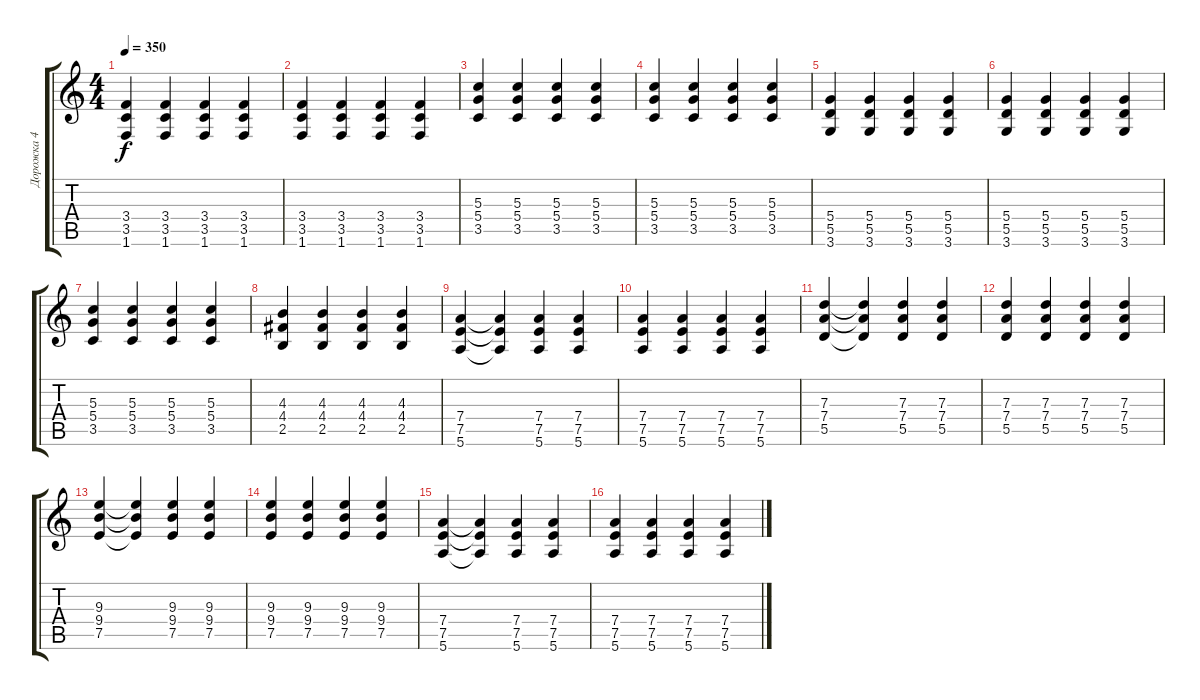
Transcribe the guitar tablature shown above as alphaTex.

\track ("Дорожка 4" "Дорожка 4") {instrument distortionguitar}
\staff {score tabs}
\tuning (E4 B3 G3 D3 A2 E2) {hide}
\ts (4 4)
\tempo 350
\clef g2
\ks c
(3.4 3.5 1.6).4{dy f} (3.4 3.5 1.6).4 (3.4 3.5 1.6).4 (3.4 3.5 1.6).4 |
(3.4 3.5 1.6).4 (3.4 3.5 1.6).4 (3.4 3.5 1.6).4 (3.4 3.5 1.6).4 |
(5.3 5.4 3.5).4 (5.3 5.4 3.5).4 (5.3 5.4 3.5).4 (5.3 5.4 3.5).4 |
(5.3 5.4 3.5).4 (5.3 5.4 3.5).4 (5.3 5.4 3.5).4 (5.3 5.4 3.5).4 |
(5.4 5.5 3.6).4 (5.4 5.5 3.6).4 (5.4 5.5 3.6).4 (5.4 5.5 3.6).4 |
(5.4 5.5 3.6).4 (5.4 5.5 3.6).4 (5.4 5.5 3.6).4 (5.4 5.5 3.6).4 |
(5.3 5.4 3.5).4 (5.3 5.4 3.5).4 (5.3 5.4 3.5).4 (5.3 5.4 3.5).4 |
(4.3 4.4 2.5).4 (4.3 4.4 2.5).4 (4.3 4.4 2.5).4 (4.3 4.4 2.5).4 |
(7.4 7.5 5.6).4 (7.4{t} 7.5{t} 5.6{t}).4 (7.4 7.5 5.6).4 (7.4 7.5 5.6).4 |
(7.4 7.5 5.6).4 (7.4 7.5 5.6).4 (7.4 7.5 5.6).4 (7.4 7.5 5.6).4 |
(7.3 7.4 5.5).4 (7.3{t} 7.4{t} 5.5{t}).4 (7.3 7.4 5.5).4 (7.3 7.4 5.5).4 |
(7.3 7.4 5.5).4 (7.3 7.4 5.5).4 (7.3 7.4 5.5).4 (7.3 7.4 5.5).4 |
(9.3 9.4 7.5).4 (9.3{t} 9.4{t} 7.5{t}).4 (9.3 9.4 7.5).4 (9.3 9.4 7.5).4 |
(9.3 9.4 7.5).4 (9.3 9.4 7.5).4 (9.3 9.4 7.5).4 (9.3 9.4 7.5).4 |
(7.4 7.5 5.6).4 (7.4{t} 7.5{t} 5.6{t}).4 (7.4 7.5 5.6).4 (7.4 7.5 5.6).4 |
(7.4 7.5 5.6).4 (7.4 7.5 5.6).4 (7.4 7.5 5.6).4 (7.4 7.5 5.6).4
